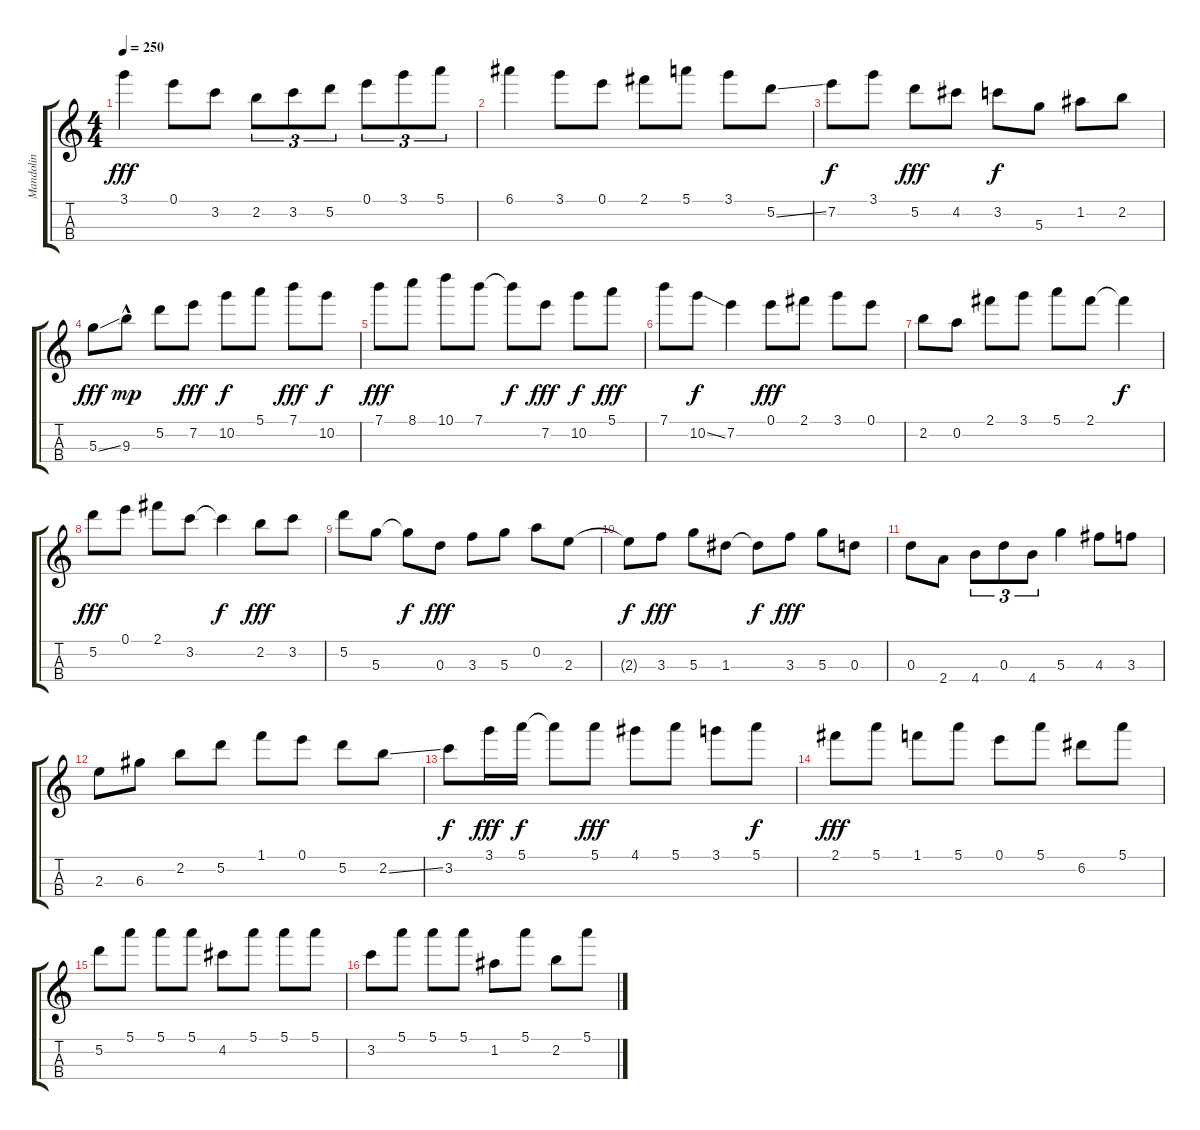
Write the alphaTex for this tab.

\track ("Mandolin" "Mandolin") {instrument acousticguitarsteel}
\staff {score tabs}
\tuning (E5 A4 D4 G3) {hide}
\ts (4 4)
\tempo 250
\clef g2
\ks c
3.1.4{dy fff} 0.1.8 3.2.8 2.2.8{tu (3 2)} 3.2.8{tu (3 2)} 5.2.8{tu (3 2)} 0.1.8{tu (3 2)} 3.1.8{tu (3 2)} 5.1.8{tu (3 2)} |
6.1.4 3.1.8 0.1.8 2.1.8 5.1.8 3.1.8 5.2{ss}.8 |
7.2.8{dy f} 3.1.8 5.2.8{dy fff} 4.2.8 3.2.8{dy f} 5.3.8 1.2.8 2.2.8 |
5.3{ss}.8{dy fff} 9.3{hac}.8{dy mp} 5.2.8 7.2.8{dy fff} 10.2.8{dy f} 5.1.8 7.1.8{dy fff} 10.2.8{dy f} |
7.1.8{dy fff} 8.1.8 10.1.8 7.1.8 7.1{t}.8{dy f} 7.2.8{dy fff} 10.2.8{dy f} 5.1.8{dy fff} |
7.1.8 10.2{ss}.8{dy f} 7.2.4 0.1.8{dy fff} 2.1.8 3.1.8 0.1.8 |
2.2.8 0.2.8 2.1.8 3.1.8 5.1.8 2.1.8 2.1{t}.4{dy f} |
5.2.8{dy fff} 0.1.8 2.1.8 3.2.8 3.2{t}.4{dy f} 2.2.8{dy fff} 3.2.8 |
5.2.8 5.3.8 5.3{t}.8{dy f} 0.3.8{dy fff} 3.3.8 5.3.8 0.2.8 2.3.8 |
2.3{t}.8{dy f} 3.3.8{dy fff} 5.3.8 1.3.8 1.3{t}.8{dy f} 3.3.8{dy fff} 5.3.8 0.3.8 |
0.3.8 2.4.8 4.4.8{tu (3 2)} 0.3.8{tu (3 2)} 4.4.8{tu (3 2)} 5.3.4 4.3.8 3.3.8 |
2.3.8 6.3.8 2.2.8 5.2.8 1.1.8 0.1.8 5.2.8 2.2{ss}.8 |
3.2.8{dy f} 3.1.16{dy fff} 5.1.16{dy f} 5.1{t}.8 5.1.8{dy fff} 4.1.8 5.1.8 3.1.8 5.1.8{dy f} |
2.1.8{dy fff} 5.1.8 1.1.8 5.1.8 0.1.8 5.1.8 6.2.8 5.1.8 |
5.2.8 5.1.8 5.1.8 5.1.8 4.2.8 5.1.8 5.1.8 5.1.8 |
3.2.8 5.1.8 5.1.8 5.1.8 1.2.8 5.1.8 2.2.8 5.1.8
